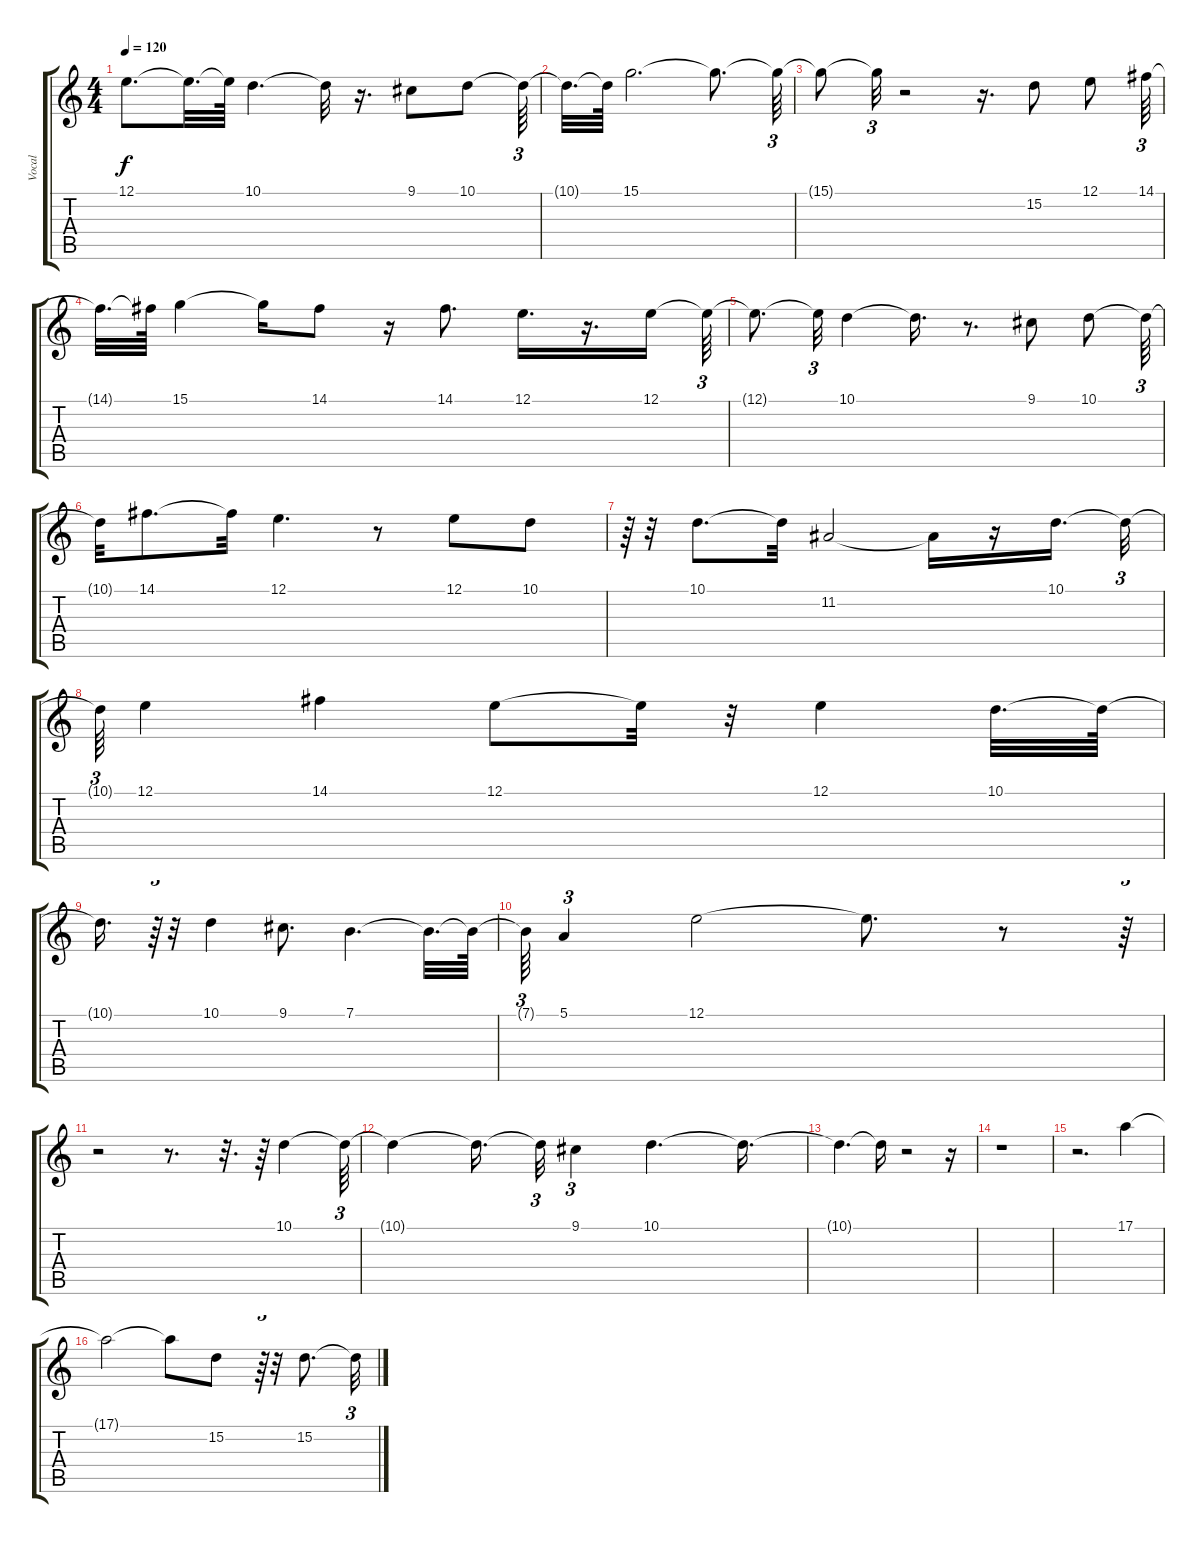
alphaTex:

\track ("Vocal" "Vocal") {instrument voiceoohs}
\staff {score tabs}
\tuning (E4 B3 G3 D3 A2 E2) {hide}
\ts (4 4)
\tempo 120
\clef g2
\ks c
12.1{t}.8{d dy f} 12.1{t}.32{d} 12.1{t}.64 10.1.4{d} 10.1{t}.32 r.16{d} 9.1.8 10.1.8 10.1{t}.64{tu (3 2)} |
10.1{t}.32{d} 10.1{t}.64 15.1.2{d} 15.1{t}.8{d} 15.1{t}.64{tu (3 2)} |
15.1{t}.8 15.1{t}.32{tu (3 2)} r.2 r.16{d} 15.2.8 12.1.8 14.1.64{tu (3 2)} |
14.1{t}.32{d} 14.1{t}.64 15.1.4 15.1{t}.16 14.1.8 r.16 14.1.8{d} 12.1.16{d} r.16{d} 12.1.16 12.1{t}.64{tu (3 2)} |
12.1{t}.8{d} 12.1{t}.32{tu (3 2)} 10.1.4 10.1{t}.16{d} r.8{d} 9.1.8 10.1.8 10.1{t}.64{tu (3 2)} |
10.1{t}.32 14.1.8{d} 14.1{t}.32 12.1.4{d} r.8 12.1.8 10.1.8 |
r.64{tu (3 2)} r.32 10.1.8{d} 10.1{t}.32 11.2.2 11.2{t}.16 r.16 10.1.16{d} 10.1{t}.32{tu (3 2)} |
10.1{t}.64{tu (3 2)} 12.1.4 14.1.4 12.1.8 12.1{t}.32 r.32 12.1.4 10.1.32{d} 10.1{t}.64 |
10.1{t}.16{d} r.64{tu (3 2)} r.32 10.1.4 9.1.8{d} 7.1.4{d} 7.1{t}.32{d} 7.1{t}.64 |
7.1{t}.64{tu (3 2)} 5.1.4{tu (3 2)} 12.1.2 12.1{t}.8{d} r.8 r.64{tu (3 2)} |
r.2 r.8{d} r.32{d} r.64 10.1.4 10.1{t}.64{tu (3 2)} |
10.1{t}.4 10.1{t}.16{d} 10.1{t}.32{tu (3 2)} 9.1.4{tu (3 2)} 10.1.4{d} 10.1{t}.16{d} |
10.1{t}.4{d} 10.1{t}.16 r.2 r.16 |
r.1 |
r.2{d} 17.1.4 |
17.1{t}.2 17.1{t}.8 15.2.8 r.64{tu (3 2)} r.32 15.2.8{d} 15.2{t}.32{tu (3 2)}
